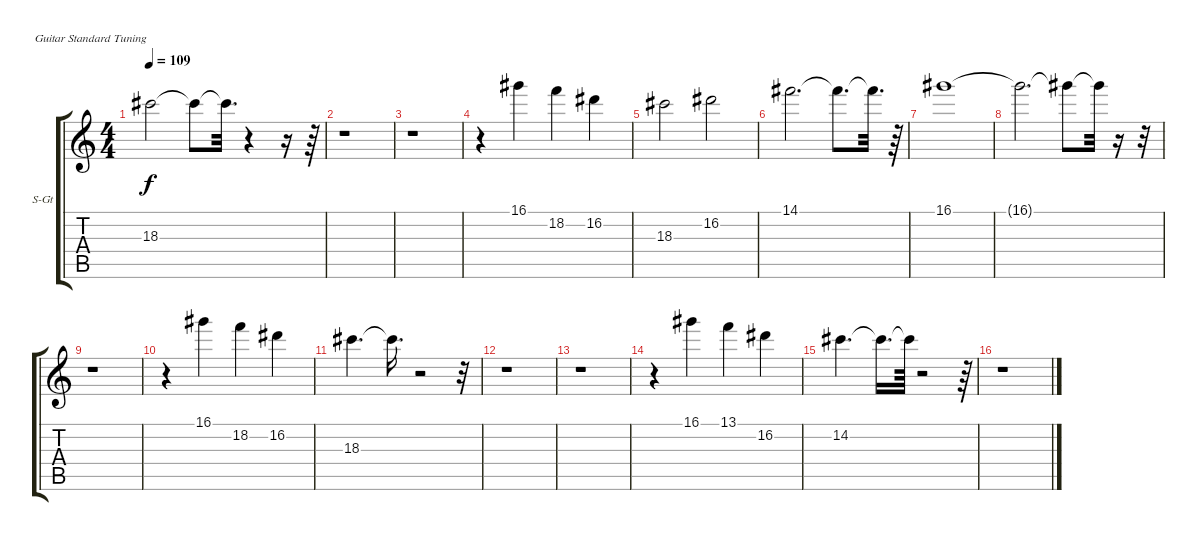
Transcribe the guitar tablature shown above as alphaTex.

\bracketExtendMode groupsimilarinstruments
\firstSystemTrackNameOrientation horizontal
\otherSystemsTrackNameOrientation horizontal
\track ("Stringsr assist (dbl track)" "S-Gt") {instrument acousticgrandpiano}
\staff {score tabs}
\tuning (E4 B3 G3 D3 A2 E2)
\displaytranspose 12
\ts (4 4)
\tempo 109
\clef g2
\ks c
18.3.2{dy f} 18.3{t}.8 18.3{t}.32{d} r.4 r.16 r.64 |
r.1 |
r.1 |
r.4 16.1.4 18.2.4 16.2.4 |
18.3.2 16.2.2 |
14.1.2{d} 14.1{t}.8{d} 14.1{t}.32{d} r.64 |
16.1.1 |
16.1{t}.2{d} 16.1{t}.8 16.1{t}.32 r.16 r.32 |
r.1 |
r.4 16.1.4 18.2.4 16.2.4 |
18.3.4{d} 18.3{t}.16{d} r.2 r.32 |
r.1 |
r.1 |
r.4 16.1.4 13.1.4 16.2.4 |
14.2.4{d} 14.2{t}.16{d} 14.2{t}.64 r.2 r.64 |
r.1
